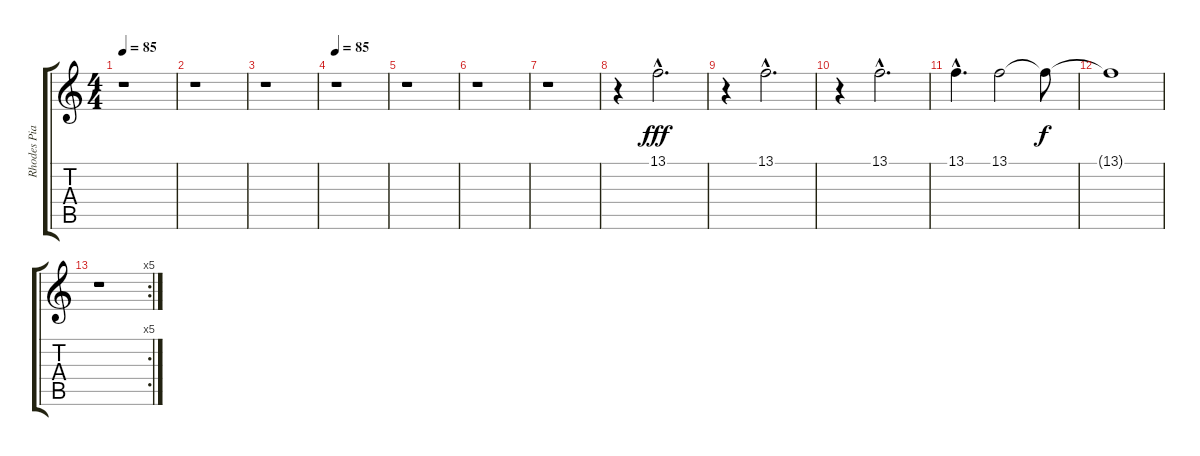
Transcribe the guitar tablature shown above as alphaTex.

\track ("Rhodes Piano 2" "Rhodes Pia") {instrument electricpiano1}
\staff {score tabs}
\tuning (E4 B3 G3 D3 A2 E2) {hide}
\ts (4 4)
\tempo 85
\clef g2
\ks c
r.1{dy f} |
r.1 |
r.1 |
\tempo 85
r.1 |
r.1 |
r.1 |
r.1 |
r.4 13.1{hac}.2{d dy fff} |
r.4 13.1{hac}.2{d} |
r.4 13.1{hac}.2{d} |
13.1{hac}.4{d} 13.1.2 13.1{t}.8{dy f} |
13.1{t}.1 |
\rc 5
r.1
